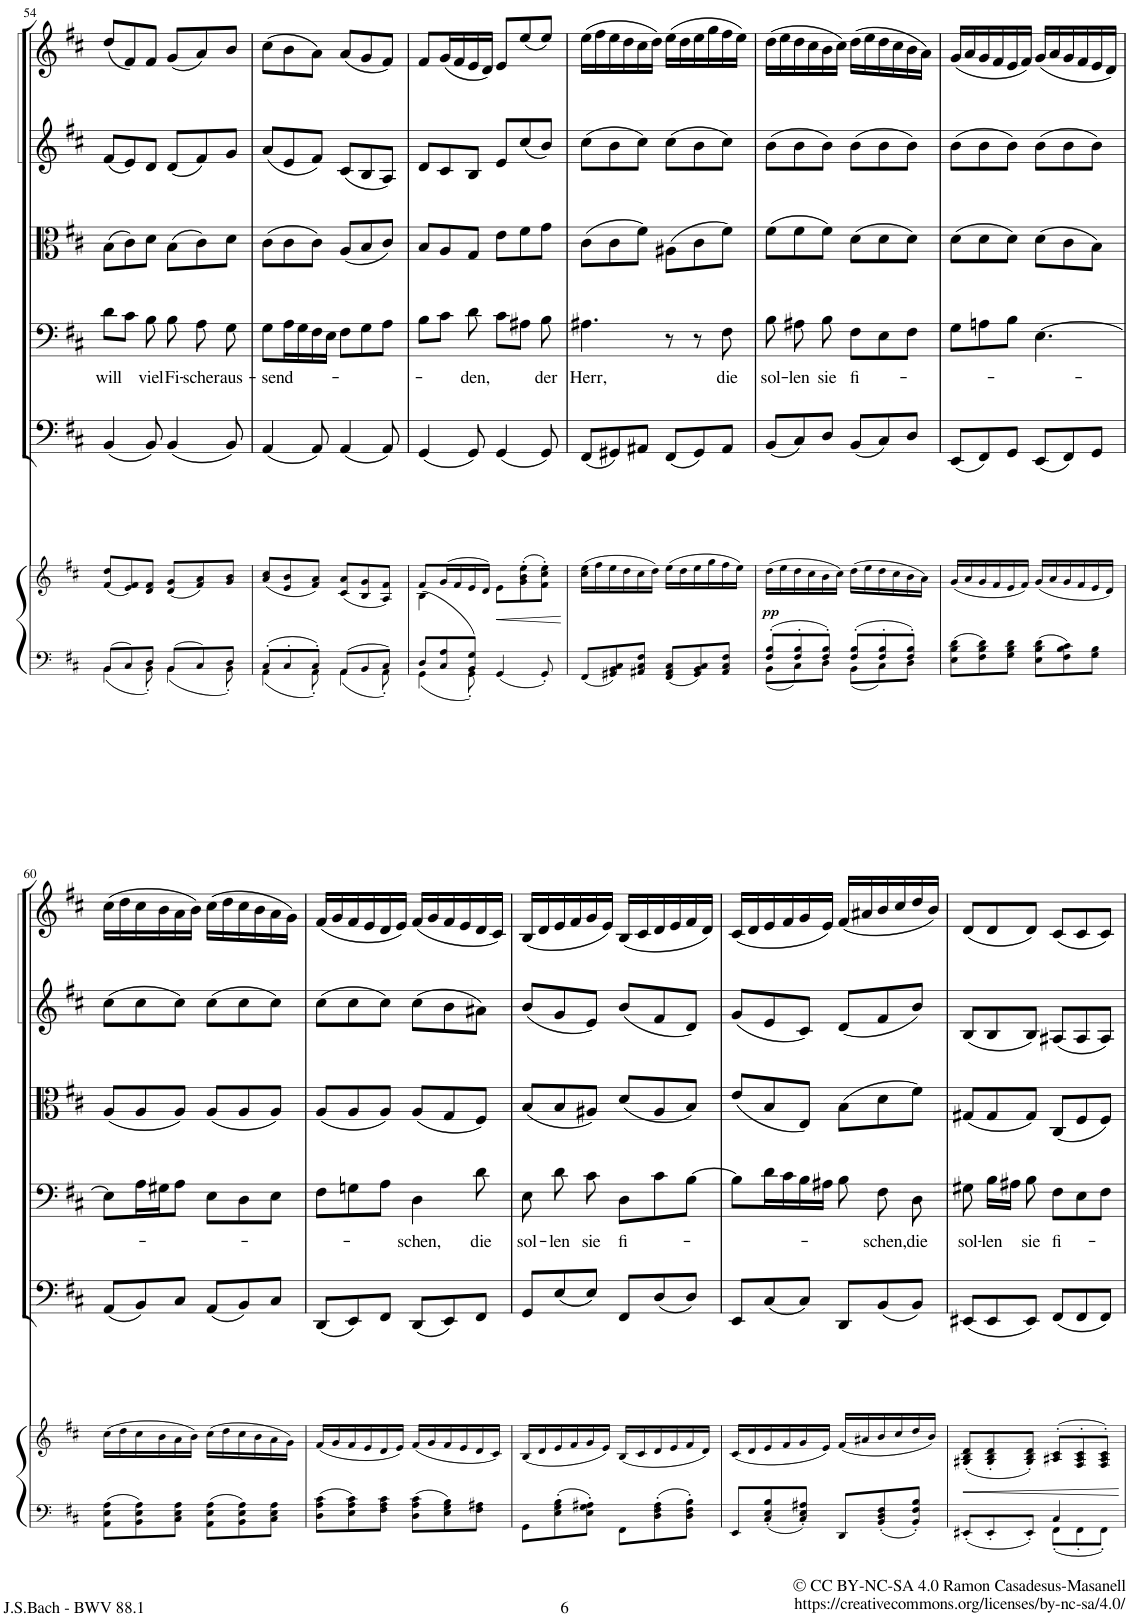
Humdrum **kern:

**kern	**kern	**dynam	**kern	**kern	**text	**kern	**kern	**kern
*part6	*part6	*part6	*part5	*part4	*part4	*part3	*part2	*part1
*staff7	*staff6	*staff6/7	*staff5	*staff4	*staff4	*staff3	*staff2	*staff1
*I"Piano reduction	*	*	*I"Continuo	*I"Basso	*	*I"Thaile Viola	*I"Oboe d'amore II Violino II	*I"Oboe d'amore I Violino I
*I'Pno	*	*	*	*	*	*	*	*
!!LO:PB:g=z
*clefF4	*clefG2	*	*clefF4	*clefF4	*	*clefC3	*clefG2	*clefG2
*k[f#c#]	*k[f#c#]	*	*k[f#c#]	*k[f#c#]	*	*k[f#c#]	*k[f#c#]	*k[f#c#]
*M6/8	*M6/8	*	*M6/8	*M6/8	*	*M6/8	*M6/8	*M6/8
=54	=54	=54	=54	=54	=54	=54	=54	=54
*^	*	*	*	*	*	*	*	*
!	!	!	!	!	!	!LO:LY:b	!	!	!
8BB/L	4BB\	(8f#/ 8dd/L	.	(4BB/	8d\L	will	(8B\L	(8f#/L	(8dd/L
8C#/	.	8e/ 8f#/)	.	.	8c#\J	.	8c#\)	8e/)	8f#/)
!	!	!	!	!	!	!LO:LY:b	!	!	!
8D/J	8BB'\	8d/ 8f#/J	.	8BB/)	8B\	viel	8d\J	8d/J	8f#/J
!	!	!	!	!	!	!LO:LY:b	!	!	!
8BB/L	4BB\	(8d/ 8g/L	.	(4BB/	8B\	Fi-	(8B\L	(8d/L	(8g/L
!	!	!	!	!	!	!LO:LY:b	!	!	!
8C#/	.	8f#/ 8a/)	.	.	8A\	-scher	8c#\)	8f#/)	8a/)
!	!	!	!	!	!	!LO:LY:b	!	!	!
8D/J	8BB'\	8g/ 8b/J	.	8BB/)	8G\	aus-	8d\J	8g/J	8b/J
=55	=55	=55	=55	=55	=55	=55	=55	=55	=55
!	!	!	!	!	!	!LO:LY:b	!	!	!
8C#'/L	4AA\	(8a/ 8cc#/L	.	(4AA/	8G\L	-send-	(8c#\L	(8a/L	(8cc#\L
8C#'/	.	8e/ 8b/	.	.	16A\L	.	8c#\	8e/	8b\
.	.	.	.	.	16G\	.	.	.	.
8C#'/J	8AA'\	8f#/ 8a/J)	.	8AA/)	16F#\	.	8c#\J)	8f#/J)	8a\J)
.	.	.	.	.	16E\JJ	.	.	.	.
8AA/L	4AA\	(8c#/ 8a/L	.	(4AA/	8F#\L	.	(8A/L	(8c#/L	(8a/L
8BB/	.	8B/ 8g/	.	.	8G\	.	8B/	8B/	8g/
8C#/J	8AA'\	8A/ 8f#/J)	.	8AA/)	8A\J	.	8c#/J)	8A/J)	8f#/J)
=56	=56	=56	=56	=56	=56	=56	=56	=56	=56
*	*	*^	*	*	*	*	*	*	*
8D/L	4GG\	8f#/L	(>4B\	.	(4GG/	8B\L	.	8B/L	8d/L	8f#/L
8C#/ 8A/	.	(16g/L	.	.	.	8c#\J	.	8A/	8c#/	(16g/L
.	.	16f#/	.	.	.	.	.	.	.	16f#/
!	!	!	!	!	!	!	!LO:LY:b	!	!	!
8BB/ 8G/J)	8GG'\	16e/	8ryy	.	8GG/)	8d\	den,	8G/J	8B/J	16e/
.	.	16d/JJ)	.	.	.	.	.	.	.	16d/JJ)
!	!	!	!	!LO:HP:b	!	!	!	!	!	!
4GG/	4.ryy	8e\L	4.ryy	<	(4GG/	8c#\L	.	8e\L	8e/L	8e/L
.	.	(>8g\'> 8b\'> 8ee\'>	.	.	.	8A#X\J	.	8f#\	(8cc#/	(8ee/
!	!	!	!	!	!	!	!LO:LY:b	!	!	!
8GG'</	.	8f#\'> 8cc#\'> 8ee\'>J)	.	.	8GG/)	8B\	der	8g\J	8b/J)	8ee/J)
*v	*v	*	*	*	*	*	*	*	*	*
*	*v	*v	*	*	*	*	*	*	*
.	.	[	.	.	.	.	.	.
=57	=57	=57	=57	=57	=57	=57	=57	=57
!	!	!	!	!	!LO:LY:b	!	!	!
8FF#/L	(16cc#\ 16ee\LL	.	(8FF#/L	4.A#X\	Herr,	(8c#\L	(8cc#\L	(16ee\LL
.	16ff#\	.	.	.	.	.	.	16ff#\
8GG#X/ 8BB/ 8C#/	16ee\	.	8GG#X/)	.	.	8c#\	8b\	16ee\
.	16dd\	.	.	.	.	.	.	16dd\
8AA#X/ 8C#/ 8F#/J	16cc#\	.	8AA#X/J	.	.	8f#\J)	8cc#\J)	16cc#\
.	16dd\JJ)	.	.	.	.	.	.	16dd\JJ)
8FF#/ 8AA#/ 8C#/L	(16ee\LL	.	(8FF#/L	8r	.	(8A#X\L	(8cc#\L	(16ee\LL
.	16dd\	.	.	.	.	.	.	16dd\
8GG#/ 8BB/ 8C#/	16ee\	.	8GG#/)	8r	.	8c#\	8b\	16ee\
.	16gg\	.	.	.	.	.	.	16gg\
!	!	!	!	!	!LO:LY:b	!	!	!
8AA#/ 8C#/ 8F#/J	16ff#\	.	8AA#/J	8F#\	die	8f#\J)	8cc#\J)	16ff#\
.	16ee\JJ)	.	.	.	.	.	.	16ee\JJ)
=58	=58	=58	=58	=58	=58	=58	=58	=58
*^	*	*	*	*	*	*	*	*
!	!	!	!LO:DY:b	!	!	!LO:LY:b	!	!	!
8F#/' 8B/'L	8BB\L	(16dd\LL	pp	(8BB/L	8B\	sol-	(8f#\L	(8b\L	(16dd\LL
.	.	16ee\	.	.	.	.	.	.	16ee\
!	!	!	!	!	!	!LO:LY:b	!	!	!
8F#/' 8B/'	8C#\	16dd\	.	8C#/)	8A#X\	-len	8f#\	8b\	16dd\
.	.	16cc#\	.	.	.	.	.	.	16cc#\
!	!	!	!	!	!	!LO:LY:b	!	!	!
8F#/' 8B/'J	8D\J	16b\	.	8D/J	8B\	sie	8f#\J)	8b\J)	16b\
.	.	16cc#\JJ)	.	.	.	.	.	.	16cc#\JJ)
!	!	!	!	!	!	!LO:LY:b	!	!	!
8F#/' 8B/'L	8BB\L	(16dd\LL	.	(8BB/L	8F#\L	fi-	(8d\L	(8b\L	(16dd\LL
.	.	16ee\	.	.	.	.	.	.	16ee\
8F#/' 8B/'	8C#\	16dd\	.	8C#/)	8E\	.	8d\	8b\	16dd\
.	.	16cc#\	.	.	.	.	.	.	16cc#\
8F#/' 8B/'J	8D\J	16b\	.	8D/J	8F#\J	.	8d\J)	8b\J)	16b\
.	.	16a\JJ)	.	.	.	.	.	.	16a\JJ)
*v	*v	*	*	*	*	*	*	*	*
=59	=59	=59	=59	=59	=59	=59	=59	=59
8E\ 8B\ 8d\L	(16g/LL	.	(8EE/L	8G\L	.	(8d\L	(8b\L	(16g/LL
.	16a/	.	.	.	.	.	.	16a/
8F#\ 8B\ 8d\	16g/	.	8FF#/)	8An\	.	8d\	8b\	16g/
.	16f#/	.	.	.	.	.	.	16f#/
8G\ 8B\ 8d\J	16e/	.	8GG/J	8B\J	.	8d\J)	8b\J)	16e/
.	16f#/JJ)	.	.	.	.	.	.	16f#/JJ)
8E\ 8B\ 8d\L	(16g/LL	.	(8EE/L	[4.E\	.	(8d\L	(8b\L	(16g/LL
.	16a/	.	.	.	.	.	.	16a/
8F#\ 8B\ 8c#\	16g/	.	8FF#/)	.	.	8c#\	8b\	16g/
.	16f#/	.	.	.	.	.	.	16f#/
8G\ 8B\J	16e/	.	8GG/J	.	.	8B\J)	8b\J)	16e/
.	16d/JJ)	.	.	.	.	.	.	16d/JJ)
!!LO:LB:g=z
=60	=60	=60	=60	=60	=60	=60	=60	=60
8AA\ 8E\ 8A\L	(16cc#\LL	.	(8AA/L	8E\L]	.	(8A/L	(8cc#\L	(16cc#\LL
.	16dd\	.	.	.	.	.	.	16dd\
8BB\ 8E\ 8A\	16cc#\	.	8BB/)	16A\L	.	8A/	8cc#\	16cc#\
.	16b\	.	.	16G#X\J	.	.	.	16b\
8C#\ 8E\ 8A\J	16a\	.	8C#/J	8A\J	.	8A/J)	8cc#\J)	16a\
.	16b\JJ)	.	.	.	.	.	.	16b\JJ)
8AA\ 8E\ 8A\L	(16cc#\LL	.	(8AA/L	8E\L	.	(8A/L	(8cc#\L	(16cc#\LL
.	16dd\	.	.	.	.	.	.	16dd\
8BB\ 8E\ 8A\	16cc#\	.	8BB/)	8D\	.	8A/	8cc#\	16cc#\
.	16b\	.	.	.	.	.	.	16b\
8C#\ 8E\ 8A\J	16a\	.	8C#/J	8E\J	.	8A/J)	8cc#\J)	16a\
.	16g\JJ)	.	.	.	.	.	.	16g\JJ)
=61	=61	=61	=61	=61	=61	=61	=61	=61
8D\ 8A\ 8c#\L	(16f#/LL	.	(8DD/L	8F#\L	.	(8A/L	(8cc#\L	(16f#/LL
.	16g/	.	.	.	.	.	.	16g/
8E\ 8A\ 8c#\	16f#/	.	8EE/)	8Gn\	.	8A/	8cc#\	16f#/
.	16e/	.	.	.	.	.	.	16e/
8F#\ 8A\ 8c#\J	16d/	.	8FF#/J	8A\J	.	8A/J)	8cc#\J)	16d/
.	16e/JJ)	.	.	.	.	.	.	16e/JJ)
!	!	!	!	!	!LO:LY:b	!	!	!
8D\ 8A\ 8c#\L	(16f#/LL	.	(8DD/L	4D\	schen,	(8A/L	(8cc#\L	(16f#/LL
.	16g/	.	.	.	.	.	.	16g/
8E\ 8G\ 8B\	16f#/	.	8EE/)	.	.	8G/	8b\	16f#/
.	16e/	.	.	.	.	.	.	16e/
!	!	!	!	!	!LO:LY:b	!	!	!
8F#\ 8A#X\J	16d/	.	8FF#/J	8d\	die	8F#/J)	8a#X\J)	16d/
.	16c#/JJ)	.	.	.	.	.	.	16c#/JJ)
=62	=62	=62	=62	=62	=62	=62	=62	=62
!	!	!	!	!	!LO:LY:b	!	!	!
8GG\L	(16B/LL	.	8GG/L	8E\	sol-	(8B/L	(8b/L	(16B/LL
.	16d/	.	.	.	.	.	.	16d/
!	!	!	!	!	!LO:LY:b	!	!	!
8E\' 8G\' 8B\'	16e/	.	(8E/	8d\	-len	8B/	8g/	16e/
.	16f#/	.	.	.	.	.	.	16f#/
!	!	!	!	!	!LO:LY:b	!	!	!
8E\' 8G\' 8A#X\'J	16g/	.	8E/J)	8c#\	sie	8A#X/J)	8e/J)	16g/
.	16e/JJ)	.	.	.	.	.	.	16e/JJ)
!	!	!	!	!	!LO:LY:b	!	!	!
8FF#\L	(16B/LL	.	8FF#/L	8D\L	fi-	(8d/L	(8b/L	(16B/LL
.	16c#/	.	.	.	.	.	.	16c#/
8D\' 8F#\' 8A#\'	16d/	.	(8D/	8c#\	.	8A#/	8f#/	16d/
.	16e/	.	.	.	.	.	.	16e/
8D\' 8F#\' 8B\'J	16f#/	.	8D/J)	[8B\J	.	8B/J)	8d/J)	16f#/
.	16d/JJ)	.	.	.	.	.	.	16d/JJ)
=63	=63	=63	=63	=63	=63	=63	=63	=63
8EE/L	(16c#/LL	.	8EE/L	8B\L]	.	(8e/L	(8g/L	(16c#/LL
.	16d/	.	.	.	.	.	.	16d/
8C#/' 8E/' 8B/'	16e/	.	(8C#/	16d\L	.	8B/	8e/	16e/
.	16f#/	.	.	16c#\	.	.	.	16f#/
8C#/' 8E/' 8A#X/'J	16g/	.	8C#/J)	16B\	.	8E/J)	8c#/J)	16g/
.	16e/JJ)	.	.	16A#X\JJ	.	.	.	16e/JJ)
8DD/L	(16f#/LL	.	8DD/L	8B\	.	(8B\L	(8d/L	(16f#/LL
.	16a#X/	.	.	.	.	.	.	16a#X/
!	!	!	!	!	!LO:LY:b	!	!	!
8BB/' 8D/' 8F#/'	16b/	.	(8BB/	8F#\	-schen,	8d\	8f#/	16b/
.	16cc#/	.	.	.	.	.	.	16cc#/
!	!	!	!	!	!LO:LY:b	!	!	!
8BB/' 8F#/' 8B/'J	16dd/	.	8BB/J)	8D\	die	8f#\J)	8b/J)	16dd/
.	16b/JJ)	.	.	.	.	.	.	16b/JJ)
=64	=64	=64	=64	=64	=64	=64	=64	=64
*^	*	*	*	*	*	*	*	*
!	!	!	!LO:HP:b	!	!	!LO:LY:b	!	!	!
8EE#X'</L	4.ryy	(8G#X/' 8B/' 8d/'L	<	(8EE#X/L	8G#X\	sol-	(8G#X/L	(8B/L	(8d/L
!	!	!	!	!	!	!LO:LY:b	!	!	!
8EE#'</	.	8G#/' 8B/' 8d/'	.	8EE#/	16B\LL	-len	8G#/	8B/	8d/
.	.	.	.	.	16A#X\JJ	.	.	.	.
!	!	!	!	!	!	!LO:LY:b	!	!	!
8EE#'</J	.	8G#/' 8B/' 8d/'J)	.	8EE#/J)	8B\	sie	8G#/J)	8B/J)	8d/J)
!	!	!	!	!	!	!LO:LY:b	!	!	!
8C#/	8FF#'\L	(>8A#X/'> 8c#/'>L	.	(8FF#/L	8F#\L	fi-	(8C#/L	(8A#X/L	(8c#/L
4ryy	8FF#'\	8F#/'> 8A#/'> 8c#/'>	.	8FF#/	8E\	.	8F#/	8A#/	8c#/
.	8FF#'\J	8F#/'> 8A#/'> 8c#/'>J)	.	8FF#/J)	8F#\J	.	8F#/J)	8A#/J)	8c#/J)
*v	*v	*	*	*	*	*	*	*	*
.	.	[	.	.	.	.	.	.
=	=	=	=	=	=	=	=	=
*-	*-	*-	*-	*-	*-	*-	*-	*-
